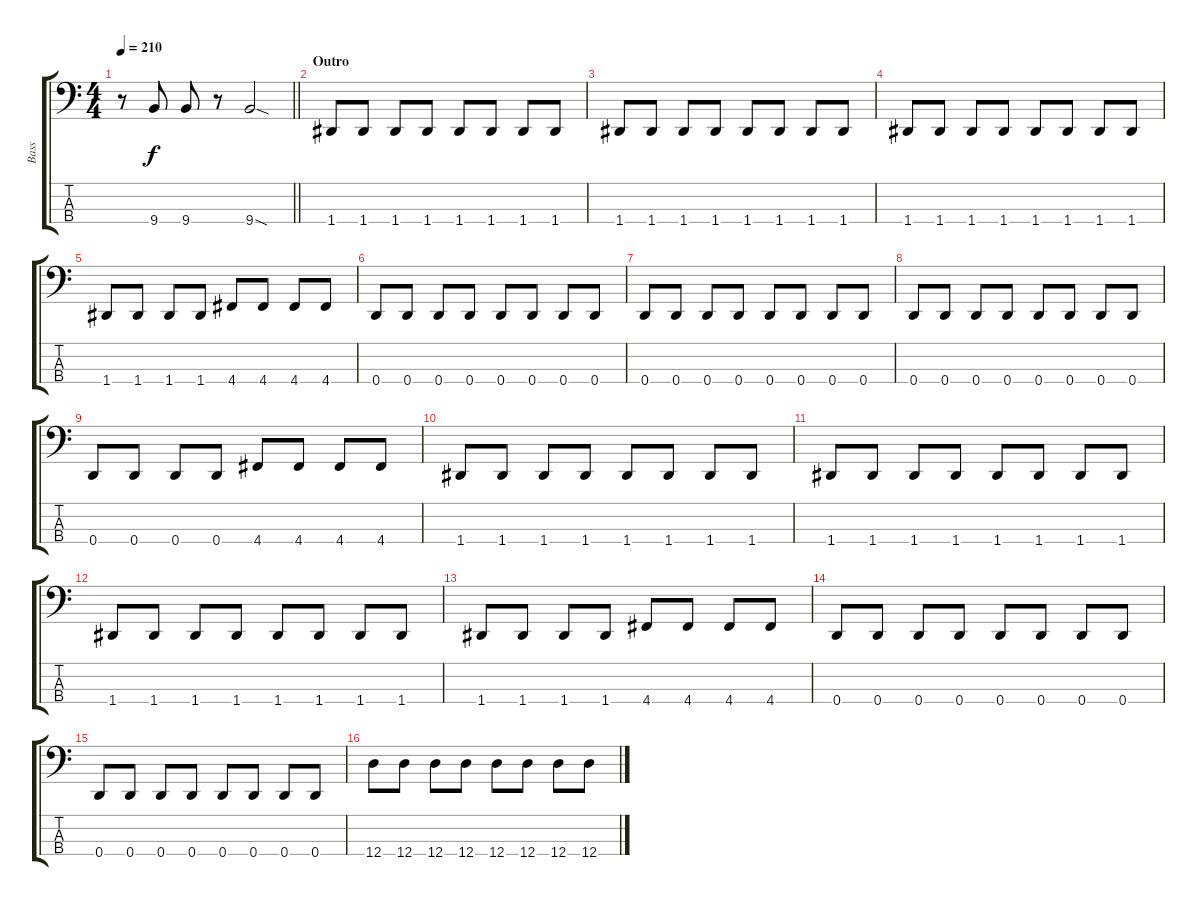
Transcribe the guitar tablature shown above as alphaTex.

\track ("Bass" "Bass") {instrument electricbasspick}
\staff {score tabs}
\tuning (G2 D2 A1 D1) {hide}
\ts (4 4)
\tempo 210
\clef f4
\barLineRight lightlight
\ks c
r.8{dy f} 9.4.8 9.4.8 r.8 9.4{sod}.2 |
\section ("" "Outro")
1.4.8 1.4.8 1.4.8 1.4.8 1.4.8 1.4.8 1.4.8 1.4.8 |
1.4.8 1.4.8 1.4.8 1.4.8 1.4.8 1.4.8 1.4.8 1.4.8 |
1.4.8 1.4.8 1.4.8 1.4.8 1.4.8 1.4.8 1.4.8 1.4.8 |
1.4.8 1.4.8 1.4.8 1.4.8 4.4.8 4.4.8 4.4.8 4.4.8 |
0.4.8 0.4.8 0.4.8 0.4.8 0.4.8 0.4.8 0.4.8 0.4.8 |
0.4.8 0.4.8 0.4.8 0.4.8 0.4.8 0.4.8 0.4.8 0.4.8 |
0.4.8 0.4.8 0.4.8 0.4.8 0.4.8 0.4.8 0.4.8 0.4.8 |
0.4.8 0.4.8 0.4.8 0.4.8 4.4.8 4.4.8 4.4.8 4.4.8 |
1.4.8 1.4.8 1.4.8 1.4.8 1.4.8 1.4.8 1.4.8 1.4.8 |
1.4.8 1.4.8 1.4.8 1.4.8 1.4.8 1.4.8 1.4.8 1.4.8 |
1.4.8 1.4.8 1.4.8 1.4.8 1.4.8 1.4.8 1.4.8 1.4.8 |
1.4.8 1.4.8 1.4.8 1.4.8 4.4.8 4.4.8 4.4.8 4.4.8 |
0.4.8 0.4.8 0.4.8 0.4.8 0.4.8 0.4.8 0.4.8 0.4.8 |
0.4.8 0.4.8 0.4.8 0.4.8 0.4.8 0.4.8 0.4.8 0.4.8 |
12.4.8 12.4.8 12.4.8 12.4.8 12.4.8 12.4.8 12.4.8 12.4.8
